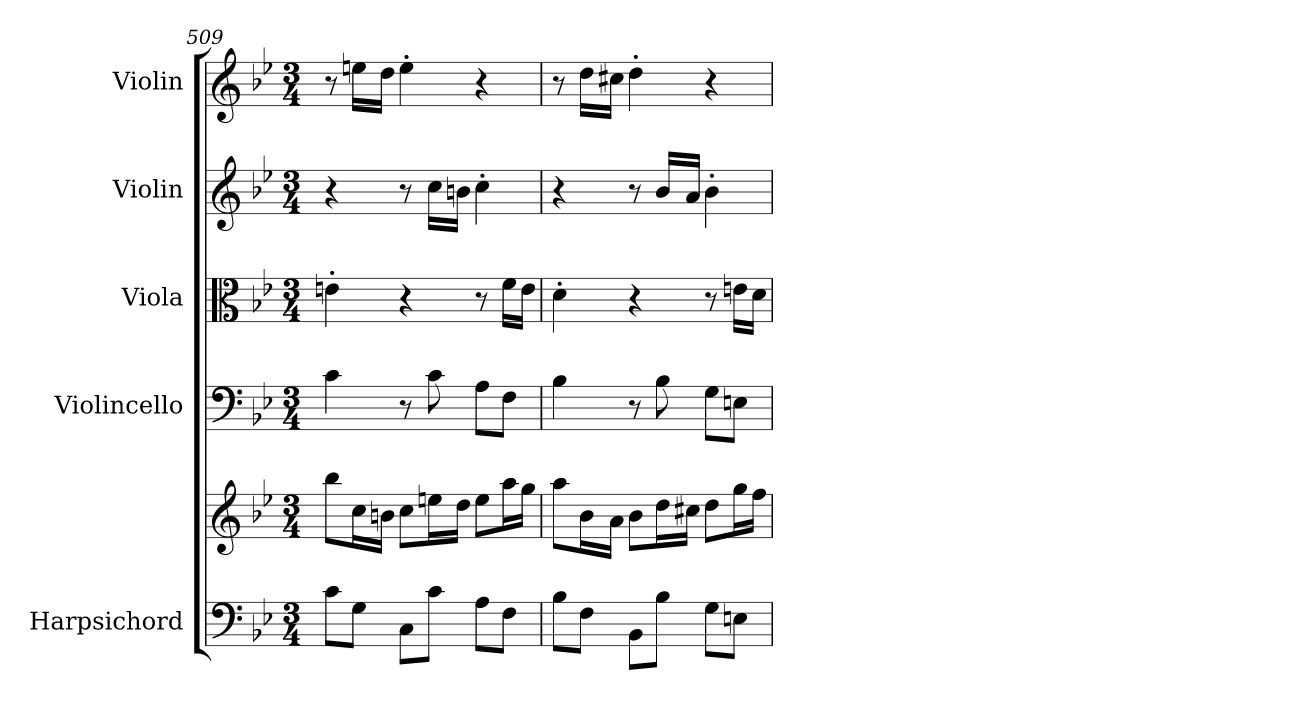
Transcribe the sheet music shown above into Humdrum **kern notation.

**kern	**kern	**kern	**kern	**kern	**kern
*part5	*part5	*part4	*part3	*part2	*part1
*staff6	*staff5	*staff4	*staff3	*staff2	*staff1
*I"Harpsichord	*	*I"Violincello	*I"Viola	*I"Violin	*I"Violin
*I'Hpschd	*	*I'Vc	*I'Vla	*I'Vln	*I'Vln
*clefF4	*clefG2	*clefF4	*clefC3	*clefG2	*clefG2
*k[b-e-]	*k[b-e-]	*k[b-e-]	*k[b-e-]	*k[b-e-]	*k[b-e-]
*M3/4	*M3/4	*M3/4	*M3/4	*M3/4	*M3/4
=509	=509	=509	=509	=509	=509
8c\L	8bb-\L	4c\	4en'\	4r	8r
8G\J	16cc\L	.	.	.	16een\LL
.	16bn\JJ	.	.	.	16dd\JJ
8C\L	8cc\L	8r	4r	8r	4ee'\
8c\J	16een\L	8c\	.	16cc\LL	.
.	16dd\JJ	.	.	16bn\JJ	.
8A\L	8ee\L	8A\L	8r	4cc'\	4r
8F\J	16aa\L	8F\J	16f\LL	.	.
.	16gg\JJ	.	16e\JJ	.	.
=510	=510	=510	=510	=510	=510
8B-\L	8aa\L	4B-\	4d'\	4r	8r
8F\J	16b-\L	.	.	.	16dd\LL
.	16a\JJ	.	.	.	16cc#X\JJ
8BB-\L	8b-\L	8r	4r	8r	4dd'\
8B-\J	16dd\L	8B-\	.	16b-/LL	.
.	16cc#X\JJ	.	.	16a/JJ	.
8G\L	8dd\L	8G\L	8r	4b-'\	4r
8En\J	16gg\L	8En\J	16en\LL	.	.
.	16ff\JJ	.	16d\JJ	.	.
=	=	=	=	=	=
*-	*-	*-	*-	*-	*-
